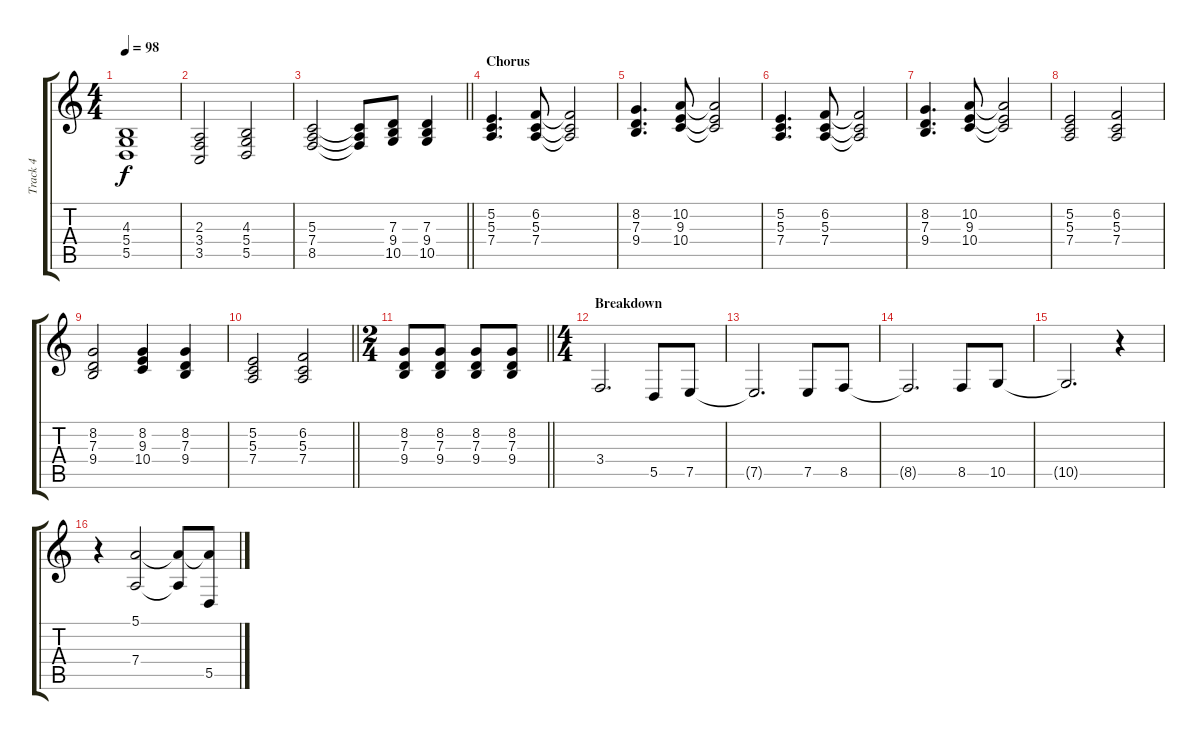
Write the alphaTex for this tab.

\track ("Track 4" "Track 4") {instrument lead3calliope}
\staff {score tabs}
\tuning (E4 B3 G3 D3 A2 E2) {hide}
\ts (4 4)
\tempo 98
\clef g2
\ks c
(4.3 5.4 5.5).1{dy f} |
(2.3 3.4 3.5).2 (4.3 5.4 5.5).2 |
\barLineRight lightlight
(5.3 7.4 8.5).2 (5.3{t} 7.4{t} 8.5{t}).8 (7.3 9.4 10.5).8 (7.3 9.4 10.5).4 |
\section ("" "Chorus")
(5.2 5.3 7.4).4{d} (6.2 5.3 7.4).8 (6.2{t} 5.3{t} 7.4{t}).2 |
(8.2 7.3 9.4).4{d} (10.2 9.3 10.4).8 (10.2{t} 9.3{t} 10.4{t}).2 |
(5.2 5.3 7.4).4{d} (6.2 5.3 7.4).8 (6.2{t} 5.3{t} 7.4{t}).2 |
(8.2 7.3 9.4).4{d} (10.2 9.3 10.4).8 (10.2{t} 9.3{t} 10.4{t}).2 |
(5.2 5.3 7.4).2 (6.2 5.3 7.4).2 |
(8.2 7.3 9.4).2 (8.2 9.3 10.4).4 (8.2 7.3 9.4).4 |
\barLineRight lightlight
(5.2 5.3 7.4).2 (6.2 5.3 7.4).2 |
\ts (2 4)
\barLineRight lightlight
(8.2 7.3 9.4).8 (8.2 7.3 9.4).8 (8.2 7.3 9.4).8 (8.2 7.3 9.4).8 |
\ts (4 4)
\section ("" "Breakdown")
3.4.2{d} 5.5.8 7.5.8 |
7.5{t}.2{d} 7.5.8 8.5.8 |
8.5{t}.2{d} 8.5.8 10.5.8 |
10.5{t}.2{d} r.4 |
r.4 (5.1 7.4).2 (5.1{t} 7.4{t}).8 (5.1{t} 5.5).8
